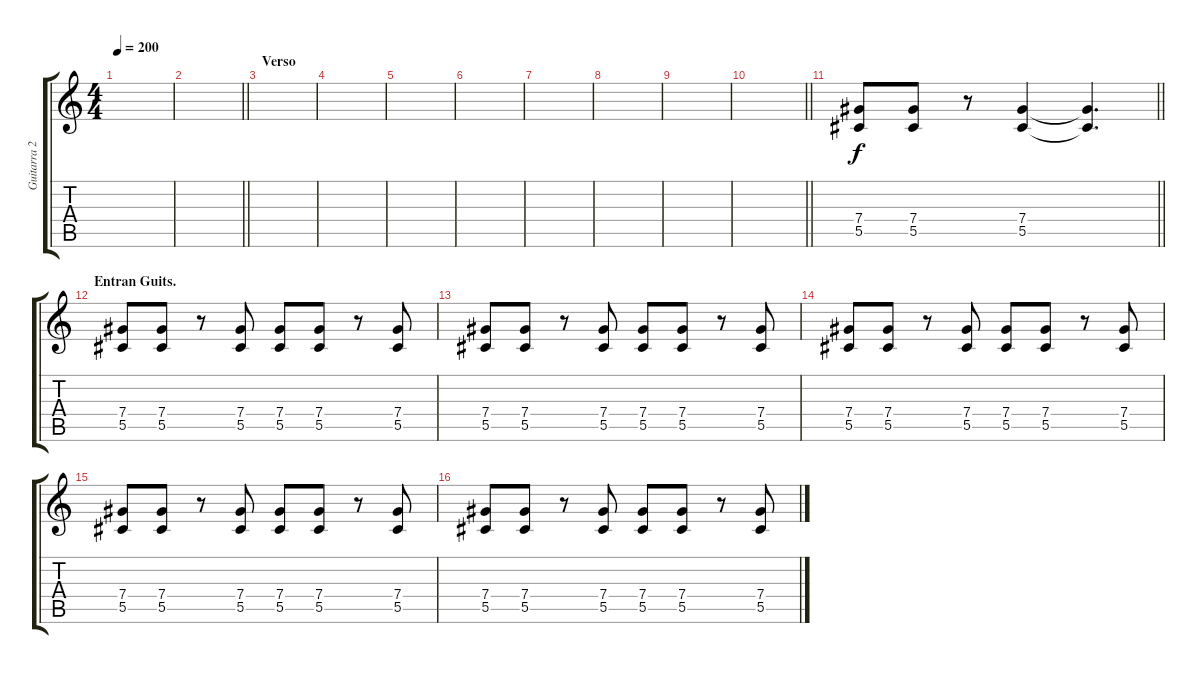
\track ("Guitarra 2" "Guitarra 2") {instrument distortionguitar}
\staff {score tabs}
\tuning (Eb4 Bb3 Gb3 Db3 Ab2 Eb2) {hide}
\ts (4 4)
\tempo 200
\clef g2
\ks c
|
\barLineRight lightlight
|
\section ("" "Verso")
|
|
|
|
|
|
|
\barLineRight lightlight
|
\barLineRight lightlight
(7.4 5.5).8 (7.4 5.5).8 r.8 (7.4 5.5).4 (7.4{t} 5.5{t}).4{d} |
\section ("" "Entran Guits.")
(7.4 5.5).8 (7.4 5.5).8 r.8 (7.4 5.5).8 (7.4 5.5).8 (7.4 5.5).8 r.8 (7.4 5.5).8 |
(7.4 5.5).8 (7.4 5.5).8 r.8 (7.4 5.5).8 (7.4 5.5).8 (7.4 5.5).8 r.8 (7.4 5.5).8 |
(7.4 5.5).8 (7.4 5.5).8 r.8 (7.4 5.5).8 (7.4 5.5).8 (7.4 5.5).8 r.8 (7.4 5.5).8 |
(7.4 5.5).8 (7.4 5.5).8 r.8 (7.4 5.5).8 (7.4 5.5).8 (7.4 5.5).8 r.8 (7.4 5.5).8 |
(7.4 5.5).8 (7.4 5.5).8 r.8 (7.4 5.5).8 (7.4 5.5).8 (7.4 5.5).8 r.8 (7.4 5.5).8
